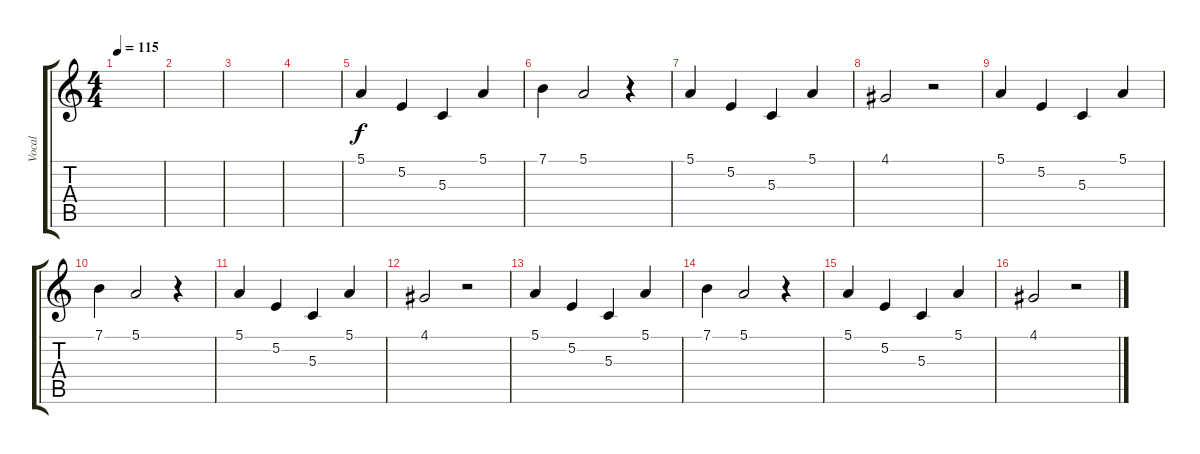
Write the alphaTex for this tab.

\track ("Vocal" "Vocal") {instrument fx5brightness}
\staff {score tabs}
\tuning (E4 B3 G3 D3 A2 E2) {hide}
\ts (4 4)
\tempo 115
\clef g2
\ks c
|
|
|
|
5.1.4 5.2.4 5.3.4 5.1.4 |
7.1.4 5.1.2 r.4 |
5.1.4 5.2.4 5.3.4 5.1.4 |
4.1.2 r.2 |
5.1.4 5.2.4 5.3.4 5.1.4 |
7.1.4 5.1.2 r.4 |
5.1.4 5.2.4 5.3.4 5.1.4 |
4.1.2 r.2 |
5.1.4 5.2.4 5.3.4 5.1.4 |
7.1.4 5.1.2 r.4 |
5.1.4 5.2.4 5.3.4 5.1.4 |
4.1.2 r.2
